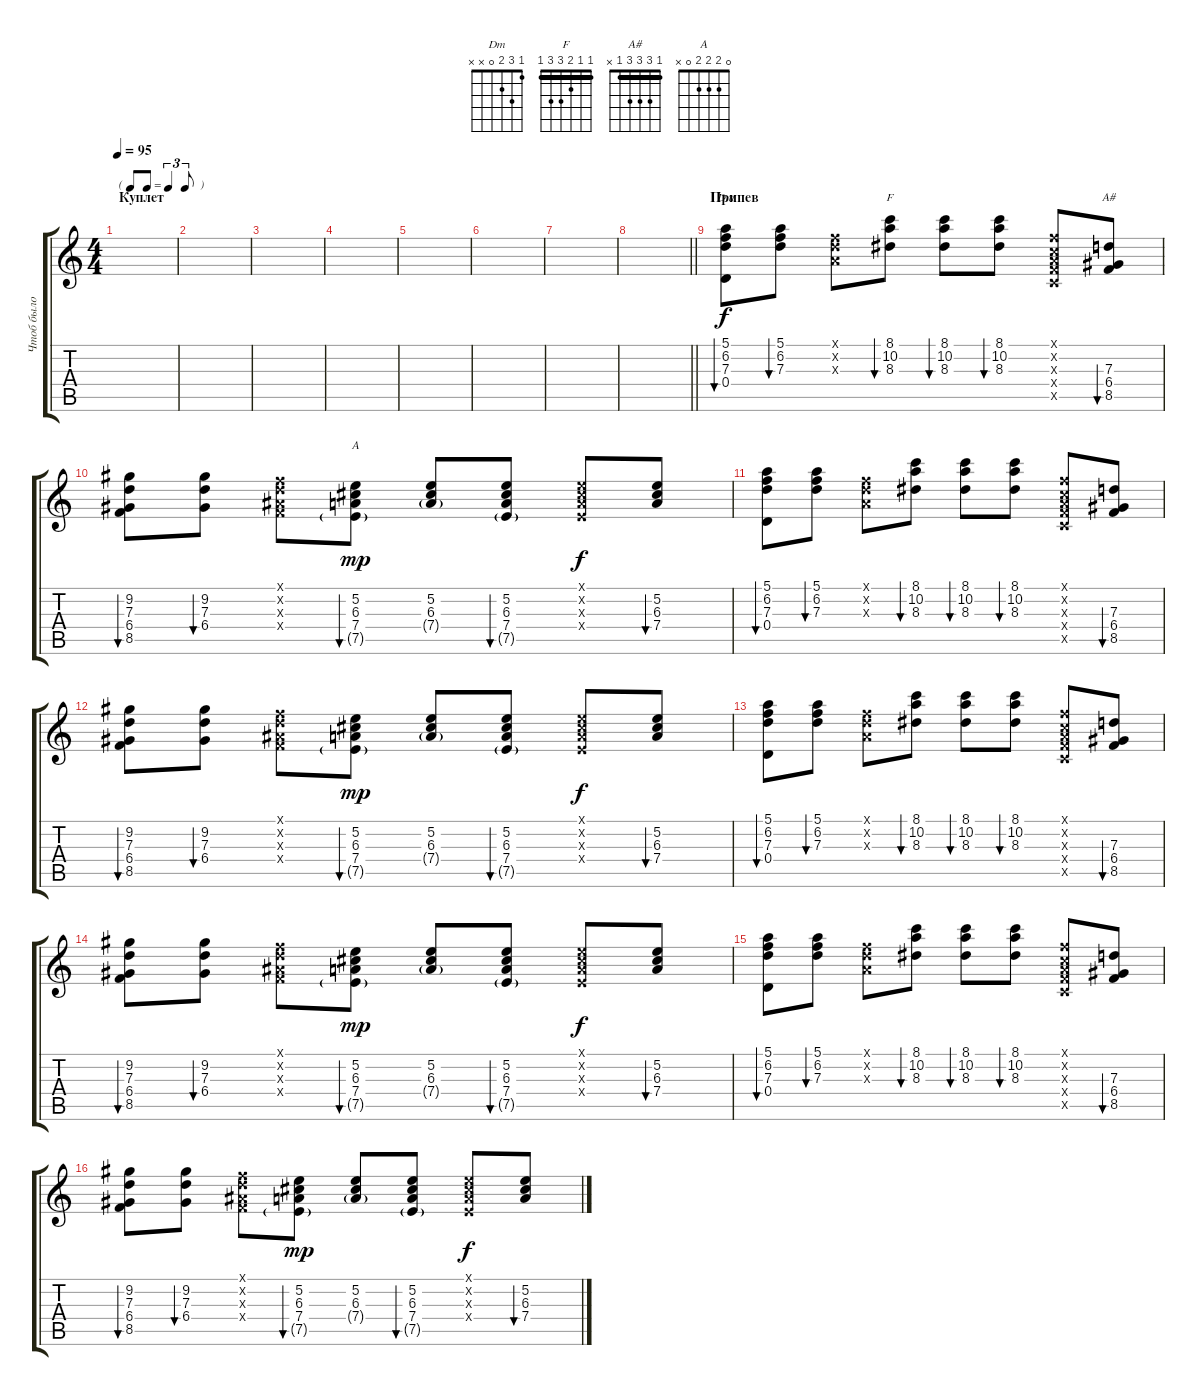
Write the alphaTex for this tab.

\track ("Чтоб было" "Чтоб было") {instrument acousticguitarsteel}
\staff {score tabs}
\tuning (E4 B3 G3 D3 A2 E2) {hide}
\chord ("Dm" 1 3 2 0 x x)
\chord ("F" 1 1 2 3 3 1) {barre 1}
\chord ("A#" 1 3 3 3 1 x) {barre 1}
\chord ("A" 0 2 2 2 0 x)
\ts (4 4)
\tf triplet8th
\section ("" "Куплет")
\tempo 95
\clef g2
\ks c
|
|
|
|
|
|
|
\barLineRight lightlight
|
\section ("" "Припев")
(5.1 6.2 7.3 0.4).8{bu 120 ch "Dm"} (5.1 6.2 7.3).8{bu 120} (1.1{x} 3.2{x} 2.3{x}).8 (8.1 10.2 8.3).8{bu 120 ch "F"} (8.1 10.2 8.3).8{bu 120} (8.1 10.2 8.3).8{bu 120} (1.1{x} 1.2{x} 2.3{x} 3.4{x} 3.5{x}).8 (7.3 6.4 8.5).8{bu 120 ch "A#"} |
(9.2 7.3 6.4 8.5).8{bu 120} (9.2 7.3 6.4).8{bu 120} (1.1{x} 3.2{x} 3.3{x} 3.4{x}).8 (5.2 6.3 7.4 7.5{g}).8{bu 120 ch "A" dy mp} (5.2 6.3 7.4{g}).8 (5.2 6.3 7.4 7.5{g}).8{bu 120} (0.1{x} 2.2{x} 2.3{x} 2.4{x}).8{dy f} (5.2 6.3 7.4).8{bu 120} |
(5.1 6.2 7.3 0.4).8{bu 120} (5.1 6.2 7.3).8{bu 120} (1.1{x} 3.2{x} 2.3{x}).8 (8.1 10.2 8.3).8{bu 120} (8.1 10.2 8.3).8{bu 120} (8.1 10.2 8.3).8{bu 120} (1.1{x} 1.2{x} 2.3{x} 3.4{x} 3.5{x}).8 (7.3 6.4 8.5).8{bu 120} |
(9.2 7.3 6.4 8.5).8{bu 120} (9.2 7.3 6.4).8{bu 120} (1.1{x} 3.2{x} 3.3{x} 3.4{x}).8 (5.2 6.3 7.4 7.5{g}).8{bu 120 dy mp} (5.2 6.3 7.4{g}).8 (5.2 6.3 7.4 7.5{g}).8{bu 120} (0.1{x} 2.2{x} 2.3{x} 2.4{x}).8{dy f} (5.2 6.3 7.4).8{bu 120} |
(5.1 6.2 7.3 0.4).8{bu 120} (5.1 6.2 7.3).8{bu 120} (1.1{x} 3.2{x} 2.3{x}).8 (8.1 10.2 8.3).8{bu 120} (8.1 10.2 8.3).8{bu 120} (8.1 10.2 8.3).8{bu 120} (1.1{x} 1.2{x} 2.3{x} 3.4{x} 3.5{x}).8 (7.3 6.4 8.5).8{bu 120} |
(9.2 7.3 6.4 8.5).8{bu 120} (9.2 7.3 6.4).8{bu 120} (1.1{x} 3.2{x} 3.3{x} 3.4{x}).8 (5.2 6.3 7.4 7.5{g}).8{bu 120 dy mp} (5.2 6.3 7.4{g}).8 (5.2 6.3 7.4 7.5{g}).8{bu 120} (0.1{x} 2.2{x} 2.3{x} 2.4{x}).8{dy f} (5.2 6.3 7.4).8{bu 120} |
(5.1 6.2 7.3 0.4).8{bu 120} (5.1 6.2 7.3).8{bu 120} (1.1{x} 3.2{x} 2.3{x}).8 (8.1 10.2 8.3).8{bu 120} (8.1 10.2 8.3).8{bu 120} (8.1 10.2 8.3).8{bu 120} (1.1{x} 1.2{x} 2.3{x} 3.4{x} 3.5{x}).8 (7.3 6.4 8.5).8{bu 120} |
(9.2 7.3 6.4 8.5).8{bu 120} (9.2 7.3 6.4).8{bu 120} (1.1{x} 3.2{x} 3.3{x} 3.4{x}).8 (5.2 6.3 7.4 7.5{g}).8{bu 120 dy mp} (5.2 6.3 7.4{g}).8 (5.2 6.3 7.4 7.5{g}).8{bu 120} (0.1{x} 2.2{x} 2.3{x} 2.4{x}).8{dy f} (5.2 6.3 7.4).8{bu 120}
